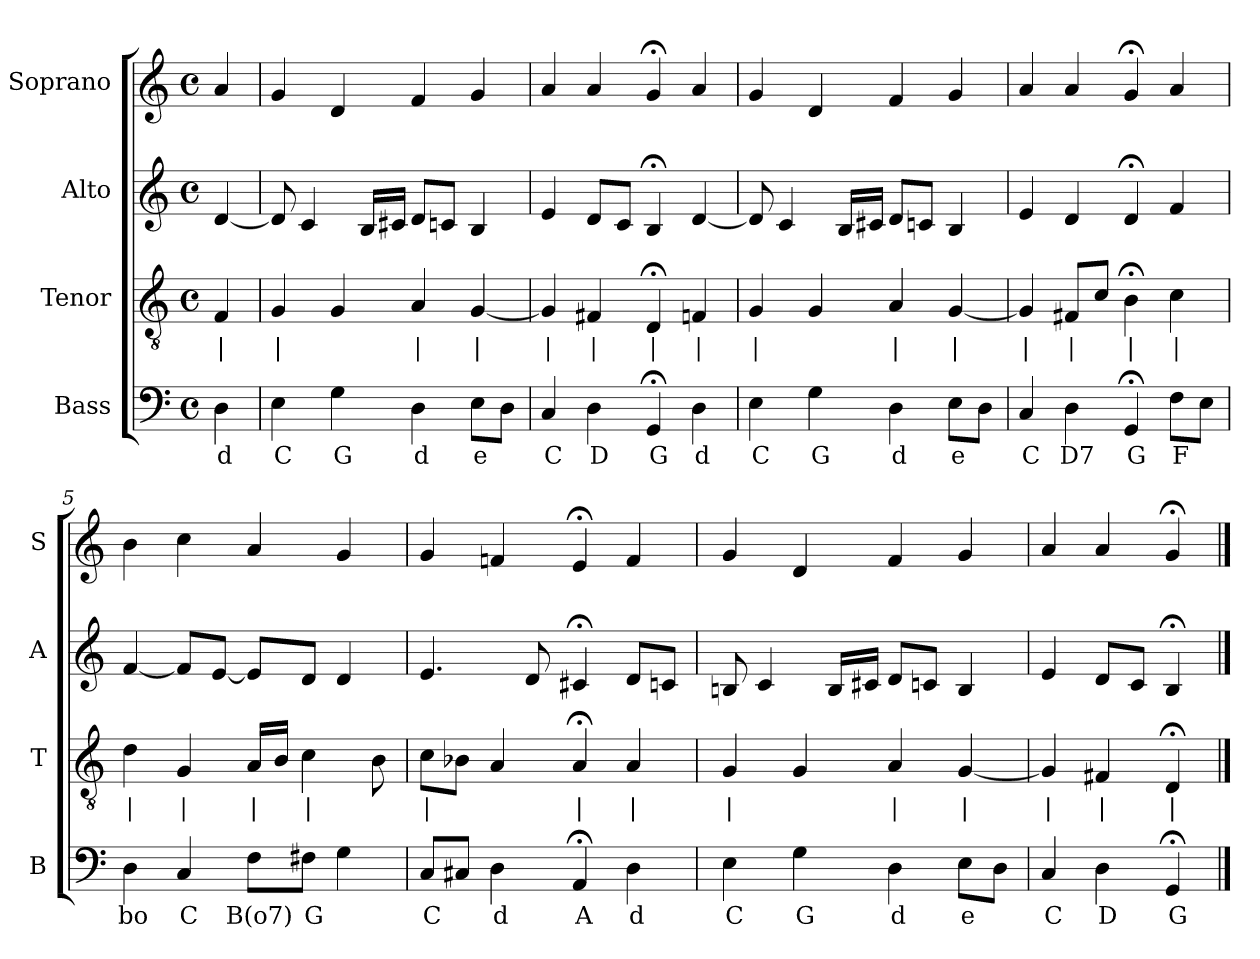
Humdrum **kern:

**kern	**text	**kern	**text	**kern	**kern
*part4	*part4	*part3	*part3	*part2	*part1
*staff4	*staff4	*staff3	*staff3	*staff2	*staff1
*I"Bass	*	*I"Tenor	*	*I"Alto	*I"Soprano
*I'B	*	*I'T	*	*I'A	*I'S
*clefF4	*	*clefGv2	*	*clefG2	*clefG2
*k[]	*	*k[]	*	*k[]	*k[]
*G:mix	*	*G:mix	*	*G:mix	*G:mix
*M4/4	*	*M4/4	*	*M4/4	*M4/4
*met(c)	*	*met(c)	*	*met(c)	*met(c)
*MM100	*	*MM100	*	*MM100	*MM100
=	=	=	=	=	=
4D	d	4F	|	[4d	4a
=1	=1	=1	=1	=1	=1
4E	C	4G	|	8d]	4g
.	.	.	.	4c	.
4G	G	4G	.	.	4d
.	.	.	.	16BLL	.
.	.	.	.	16c#XJJ	.
4D	d	4A	|	8dL	4f
.	.	.	.	8cnJ	.
8EL	e	[4G	|	4B	4g
8DJ	.	.	.	.	.
=2	=2	=2	=2	=2	=2
4C	C	4G]	|	4e	4a
4D	D	4F#X	|	8dL	4a
.	.	.	.	8cJ	.
4GG;<	G	4D;<	|	4B;<	4g;<
4D	d	4Fn	|	[4d	4a
=3	=3	=3	=3	=3	=3
4E	C	4G	|	8d]	4g
.	.	.	.	4c	.
4G	G	4G	.	.	4d
.	.	.	.	16BLL	.
.	.	.	.	16c#XJJ	.
4D	d	4A	|	8dL	4f
.	.	.	.	8cnJ	.
8EL	e	[4G	|	4B	4g
8DJ	.	.	.	.	.
=4	=4	=4	=4	=4	=4
4C	C	4G]	|	4e	4a
4D	D7	8F#XL	|	4d	4a
.	.	8cJ	.	.	.
4GG;<	G	4B;<	|	4d;<	4g;<
8FL	F	4c	|	4f	4a
8EJ	.	.	.	.	.
=5	=5	=5	=5	=5	=5
4D	bo	4d	|	[4f	4b
4C	C	4G	|	8fL]	4cc
.	.	.	.	[8eJ	.
8FL	B(o7)	16ALL	|	8eL]	4a
.	.	16BJJ	.	.	.
8F#XJ	G	4c	|	8dJ	.
4G	.	.	.	4d	4g
.	.	8B	.	.	.
=6	=6	=6	=6	=6	=6
8CL	C	8cL	|	4.e	4g
8C#XJ	.	8B-XJ	.	.	.
4D	d	4A	.	.	4fn
.	.	.	.	8d	.
4AA;<	A	4A;<	|	4c#X;<	4e;<
4D	d	4A	|	8dL	4f
.	.	.	.	8cnJ	.
=7	=7	=7	=7	=7	=7
4E	C	4G	|	8Bn	4g
.	.	.	.	4c	.
4G	G	4G	.	.	4d
.	.	.	.	16BLL	.
.	.	.	.	16c#XJJ	.
4D	d	4A	|	8dL	4f
.	.	.	.	8cnJ	.
8EL	e	[4G	|	4B	4g
8DJ	.	.	.	.	.
=8	=8	=8	=8	=8	=8
4C	C	4G]	|	4e	4a
4D	D	4F#X	|	8dL	4a
.	.	.	.	8cJ	.
4GG;<	G	4D;<	|	4B;<	4g;<
==	==	==	==	==	==
*-	*-	*-	*-	*-	*-
